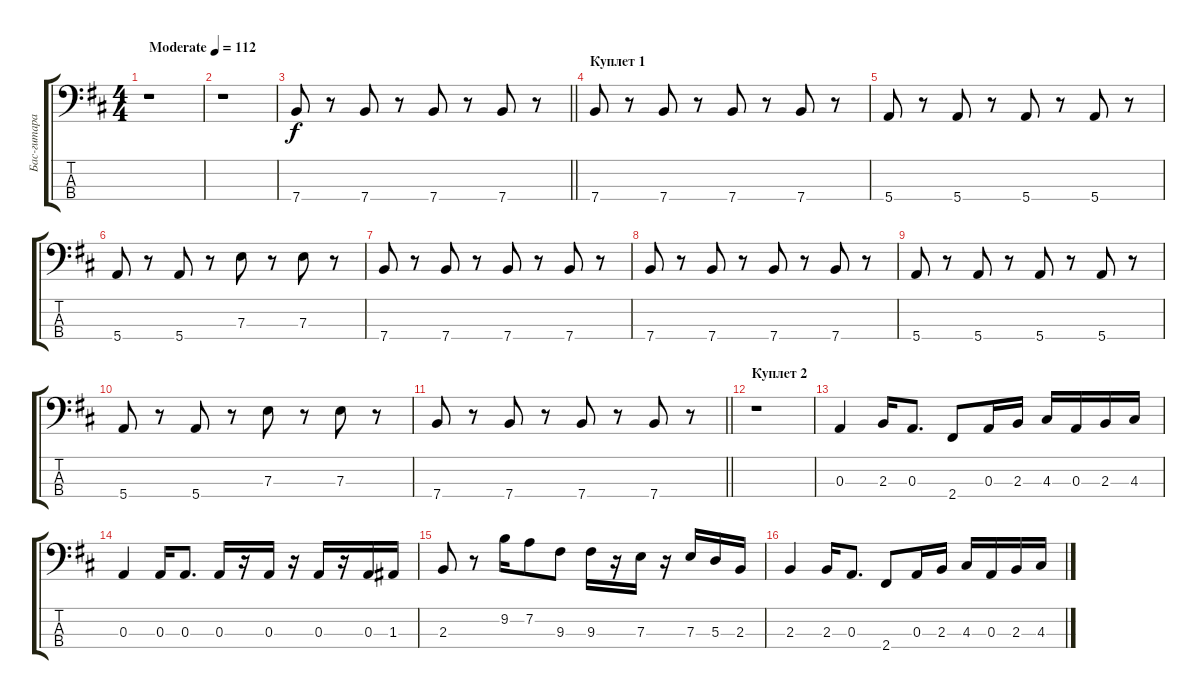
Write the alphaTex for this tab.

\track ("Бас-гитара (Е.Маргулис)" "Бас-гитара") {instrument electricbassfinger}
\staff {score tabs}
\tuning (G2 D2 A1 E1) {hide}
\ts (4 4)
\tempo (112 "Moderate")
\clef f4
\ks bminor
r.1{dy f instrument electricbassfinger} |
r.1 |
\barLineRight lightlight
7.4.8 r.8 7.4.8 r.8 7.4.8 r.8 7.4.8 r.8 |
\section ("" "Куплет 1")
7.4.8 r.8 7.4.8 r.8 7.4.8 r.8 7.4.8 r.8 |
5.4.8 r.8 5.4.8 r.8 5.4.8 r.8 5.4.8 r.8 |
5.4.8 r.8 5.4.8 r.8 7.3.8 r.8 7.3.8 r.8 |
7.4.8 r.8 7.4.8 r.8 7.4.8 r.8 7.4.8 r.8 |
7.4.8 r.8 7.4.8 r.8 7.4.8 r.8 7.4.8 r.8 |
5.4.8 r.8 5.4.8 r.8 5.4.8 r.8 5.4.8 r.8 |
5.4.8 r.8 5.4.8 r.8 7.3.8 r.8 7.3.8 r.8 |
\barLineRight lightlight
7.4.8 r.8 7.4.8 r.8 7.4.8 r.8 7.4.8 r.8 |
\section ("" "Куплет 2")
r.1 |
0.3.4 2.3.16 0.3.8{d} 2.4.8 0.3.16 2.3.16 4.3.16 0.3.16 2.3.16 4.3.16 |
0.3.4 0.3.16 0.3.8{d} 0.3.16 r.16 0.3.16 r.16 0.3.16 r.16 0.3.16 1.3.16 |
2.3.8 r.8 9.2.16 7.2.8 9.3.8 9.3.16 r.16 7.3.16 r.16 7.3.16 5.3.16 2.3.16 |
2.3.4 2.3.16 0.3.8{d} 2.4.8 0.3.16 2.3.16 4.3.16 0.3.16 2.3.16 4.3.16
